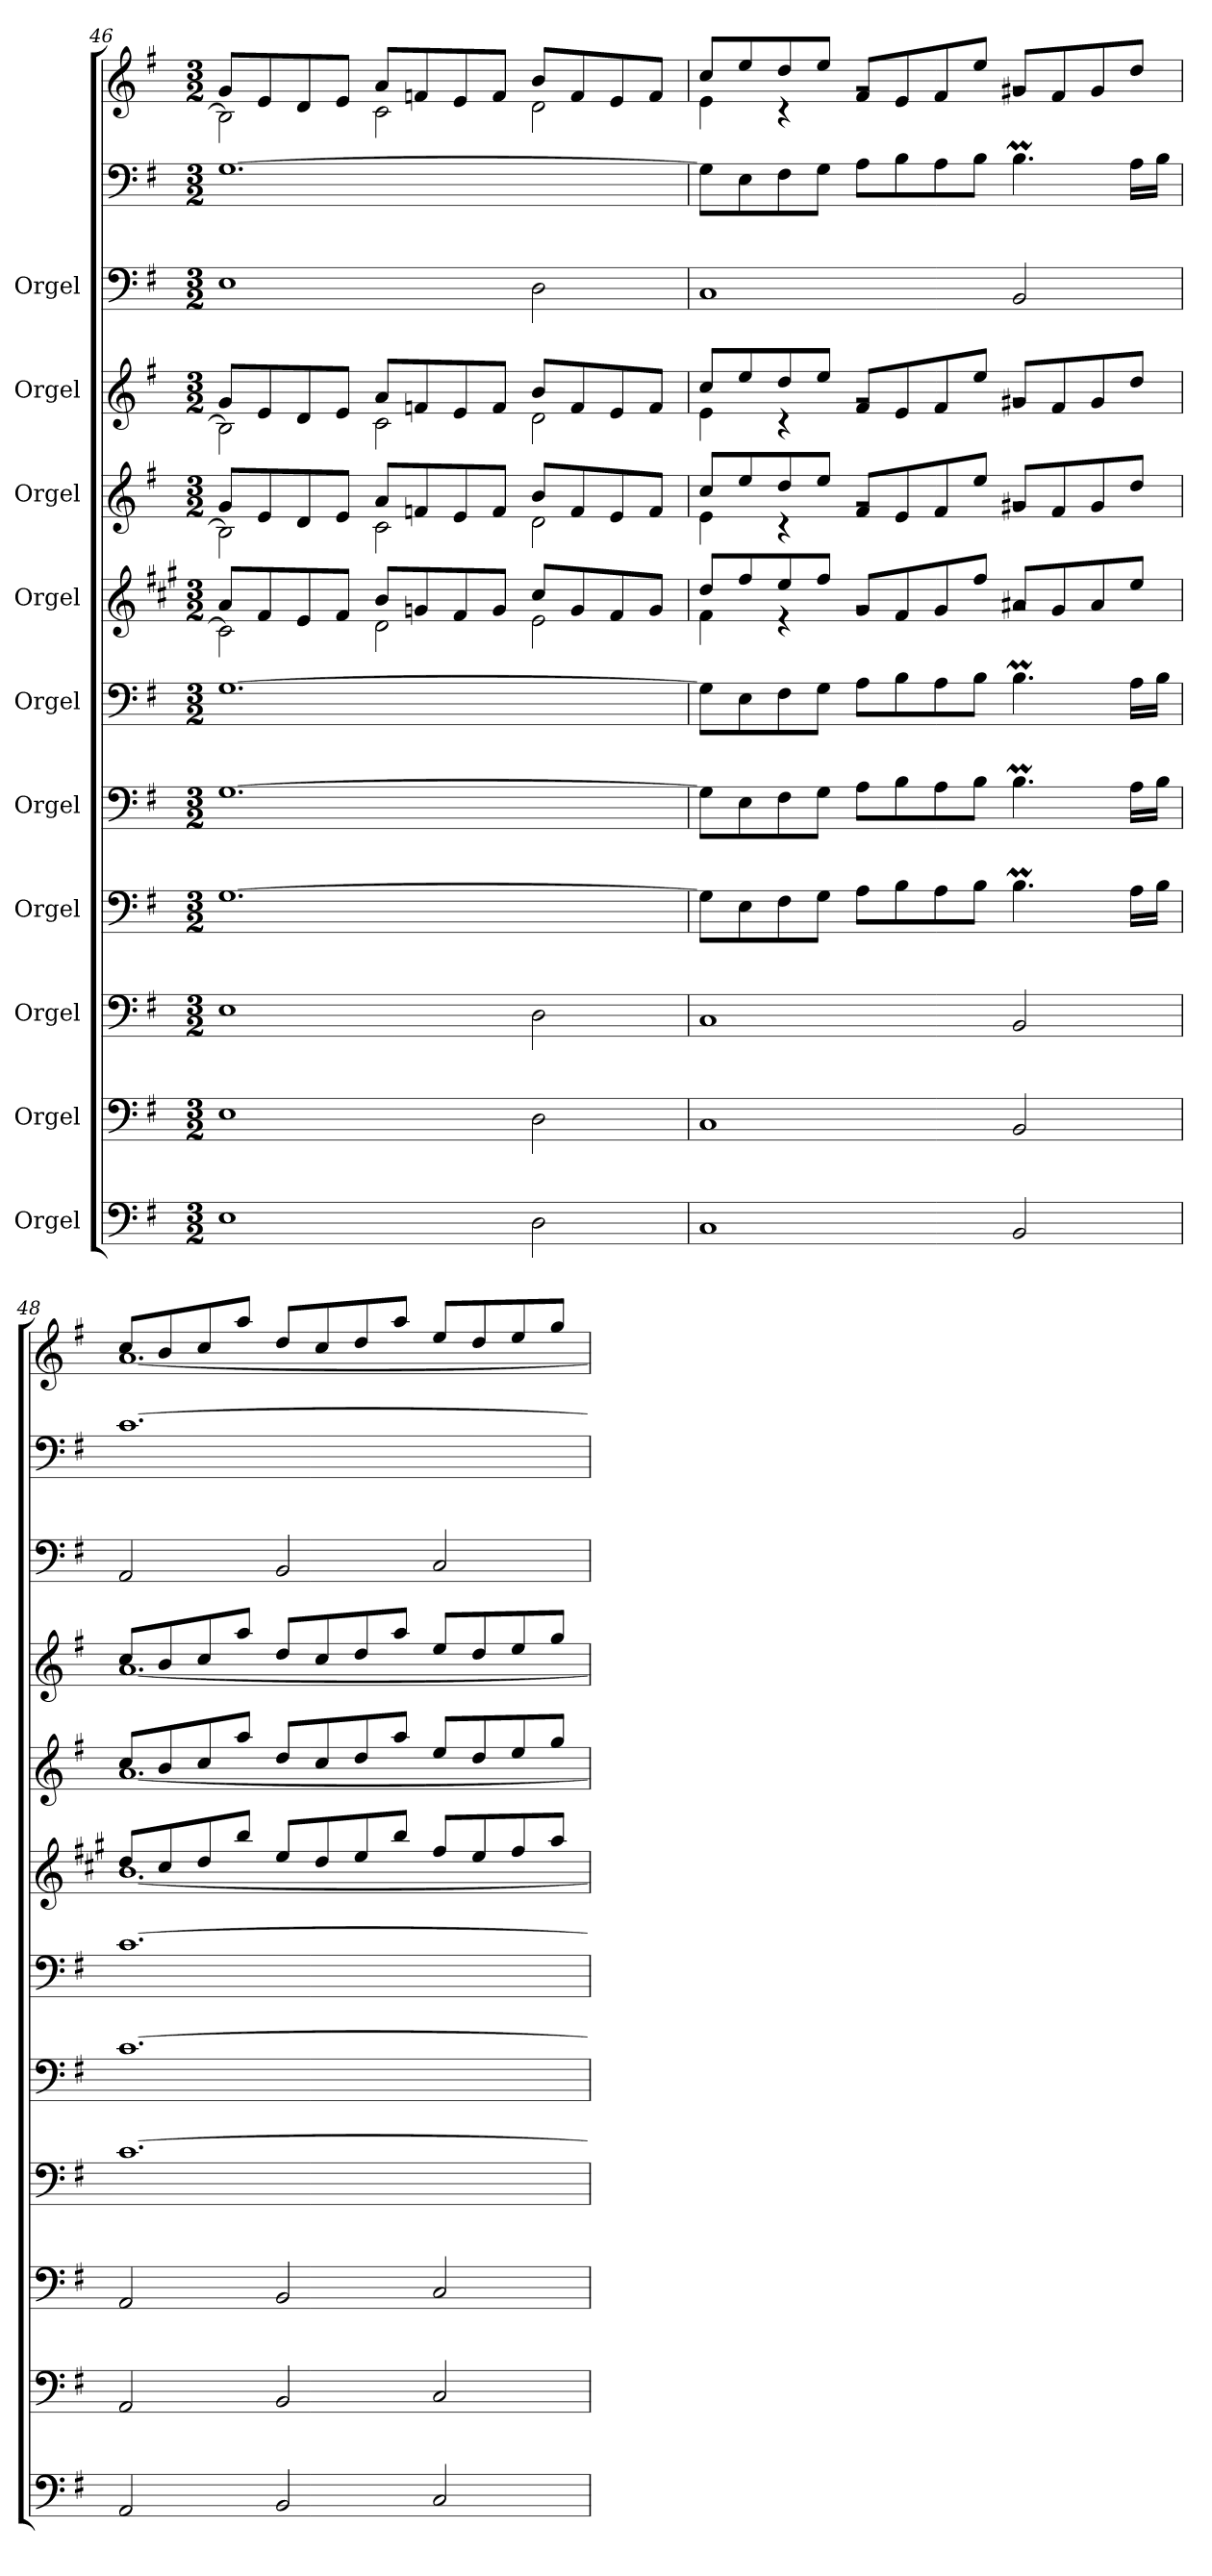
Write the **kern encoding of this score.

**kern	**kern	**kern	**kern	**kern	**kern	**kern	**kern	**kern	**kern	**kern	**kern
*part10	*part9	*part8	*part7	*part6	*part5	*part4	*part3	*part2	*part1	*part1	*part1
*staff12	*staff11	*staff10	*staff9	*staff8	*staff7	*staff6	*staff5	*staff4	*staff3	*staff2	*staff1
*I"Orgel	*I"Orgel	*I"Orgel	*I"Orgel	*I"Orgel	*I"Orgel	*I"Orgel	*I"Orgel	*I"Orgel	*I"Orgel	*	*
*clefF4	*clefF4	*clefF4	*clefF4	*clefF4	*clefF4	*clefG2	*clefG2	*clefG2	*clefF4	*clefF4	*clefG2
*	*	*	*	*	*	*ITrd1c2	*	*	*	*	*
*k[f#]	*k[f#]	*k[f#]	*k[f#]	*k[f#]	*k[f#]	*k[f#]	*k[f#]	*k[f#]	*k[f#]	*k[f#]	*k[f#]
*M3/2	*M3/2	*M3/2	*M3/2	*M3/2	*M3/2	*M3/2	*M3/2	*M3/2	*M3/2	*M3/2	*M3/2
=46	=46	=46	=46	=46	=46	=46	=46	=46	=46	=46	=46
*	*	*	*	*	*	*^	*^	*^	*	*	*^
1E	1E	1E	[1.G	[1.G	[1.G	8g/L	2B\]	8g/L	2B\]	8g/L	2B\]	1E	[1.G	8g/L	2B\]
.	.	.	.	.	.	8e/	.	8e/	.	8e/	.	.	.	8e/	.
.	.	.	.	.	.	8d/	.	8d/	.	8d/	.	.	.	8d/	.
.	.	.	.	.	.	8e/J	.	8e/J	.	8e/J	.	.	.	8e/J	.
.	.	.	.	.	.	8a/L	2c\	8a/L	2c\	8a/L	2c\	.	.	8a/L	2c\
.	.	.	.	.	.	8fn/	.	8fn/	.	8fn/	.	.	.	8fn/	.
.	.	.	.	.	.	8e/	.	8e/	.	8e/	.	.	.	8e/	.
.	.	.	.	.	.	8f/J	.	8f/J	.	8f/J	.	.	.	8f/J	.
2D\	2D\	2D\	.	.	.	8b/L	2d\	8b/L	2d\	8b/L	2d\	2D\	.	8b/L	2d\
.	.	.	.	.	.	8f/	.	8f/	.	8f/	.	.	.	8f/	.
.	.	.	.	.	.	8e/	.	8e/	.	8e/	.	.	.	8e/	.
.	.	.	.	.	.	8f/J	.	8f/J	.	8f/J	.	.	.	8f/J	.
!!LO:LB:g=z	!!
=47	=47	=47	=47	=47	=47	=47	=47	=47	=47	=47	=47	=47	=47	=47	=47
1C	1C	1C	8G\L]	8G\L]	8G\L]	8cc/L	4e\	8cc/L	4e\	8cc/L	4e\	1C	8G\L]	8cc/L	4e\
.	.	.	8E\	8E\	8E\	8ee/	.	8ee/	.	8ee/	.	.	8E\	8ee/	.
.	.	.	8F#\	8F#\	8F#\	8dd/	4r	8dd/	4r	8dd/	4r	.	8F#\	8dd/	4r
.	.	.	8G\J	8G\J	8G\J	8ee/J	.	8ee/J	.	8ee/J	.	.	8G\J	8ee/J	.
.	.	.	8A\L	8A\L	8A\L	8f#/L	2rg	8f#/L	2rg	8f#/L	2rg	.	8A\L	8f#/L	2rg
.	.	.	8B\	8B\	8B\	8e/	.	8e/	.	8e/	.	.	8B\	8e/	.
.	.	.	8A\	8A\	8A\	8f#/	.	8f#/	.	8f#/	.	.	8A\	8f#/	.
.	.	.	8B\J	8B\J	8B\J	8ee/J	.	8ee/J	.	8ee/J	.	.	8B\J	8ee/J	.
2BB/	2BB/	2BB/	4.Bm\	4.Bm\	4.Bm\	8g#X/L	2rg	8g#X/L	2rg	8g#X/L	2rg	2BB/	4.Bm\	8g#X/L	2rg
.	.	.	.	.	.	8f#/	.	8f#/	.	8f#/	.	.	.	8f#/	.
.	.	.	.	.	.	8g#/	.	8g#/	.	8g#/	.	.	.	8g#/	.
.	.	.	16A\LL	16A\LL	16A\LL	8dd/J	.	8dd/J	.	8dd/J	.	.	16A\LL	8dd/J	.
.	.	.	16B\JJ	16B\JJ	16B\JJ	.	.	.	.	.	.	.	16B\JJ	.	.
=48	=48	=48	=48	=48	=48	=48	=48	=48	=48	=48	=48	=48	=48	=48	=48
2AA/	2AA/	2AA/	[1.c	[1.c	[1.c	8cc/L	[1.a	8cc/L	[1.a	8cc/L	[1.a	2AA/	[1.c	8cc/L	[1.a
.	.	.	.	.	.	8b/	.	8b/	.	8b/	.	.	.	8b/	.
.	.	.	.	.	.	8cc/	.	8cc/	.	8cc/	.	.	.	8cc/	.
.	.	.	.	.	.	8aa/J	.	8aa/J	.	8aa/J	.	.	.	8aa/J	.
2BB/	2BB/	2BB/	.	.	.	8dd/L	.	8dd/L	.	8dd/L	.	2BB/	.	8dd/L	.
.	.	.	.	.	.	8cc/	.	8cc/	.	8cc/	.	.	.	8cc/	.
.	.	.	.	.	.	8dd/	.	8dd/	.	8dd/	.	.	.	8dd/	.
.	.	.	.	.	.	8aa/J	.	8aa/J	.	8aa/J	.	.	.	8aa/J	.
2C/	2C/	2C/	.	.	.	8ee/L	.	8ee/L	.	8ee/L	.	2C/	.	8ee/L	.
.	.	.	.	.	.	8dd/	.	8dd/	.	8dd/	.	.	.	8dd/	.
.	.	.	.	.	.	8ee/	.	8ee/	.	8ee/	.	.	.	8ee/	.
.	.	.	.	.	.	8gg/J	.	8gg/J	.	8gg/J	.	.	.	8gg/J	.
*	*	*	*	*	*	*v	*v	*	*	*v	*v	*	*	*v	*v
*	*	*	*	*	*	*	*v	*v	*	*	*	*
=	=	=	=	=	=	=	=	=	=	=	=
*-	*-	*-	*-	*-	*-	*-	*-	*-	*-	*-	*-
